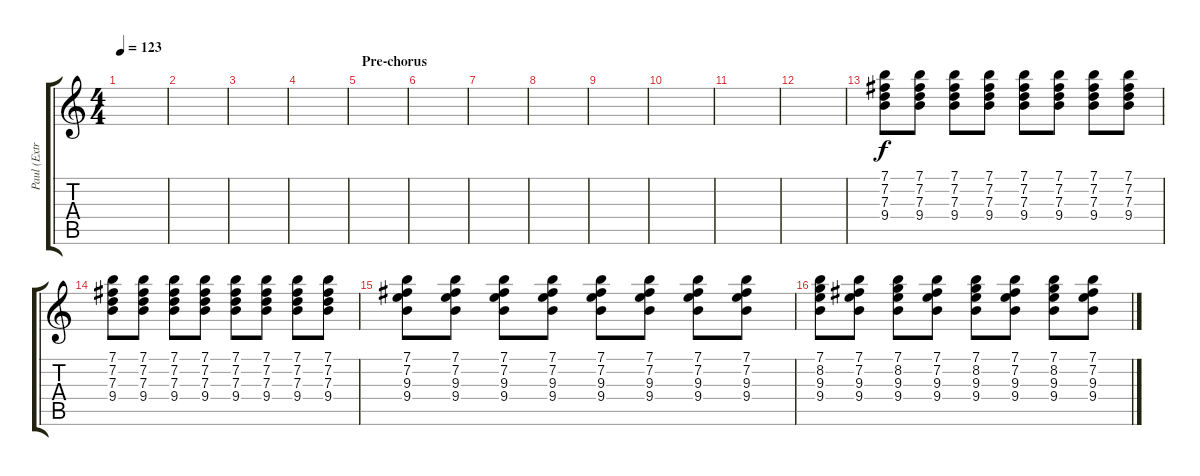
\track ("Paul (Extra Guitar)" "Paul (Extr") {instrument overdrivenguitar}
\staff {score tabs}
\tuning (E4 B3 G3 D3 A2 E2) {hide}
\ts (4 4)
\tempo 123
\clef g2
\ks c
|
|
|
|
\section ("" "Pre-chorus")
|
|
|
|
|
|
|
|
(7.1 7.2 7.3 9.4).8 (7.1 7.2 7.3 9.4).8 (7.1 7.2 7.3 9.4).8 (7.1 7.2 7.3 9.4).8 (7.1 7.2 7.3 9.4).8 (7.1 7.2 7.3 9.4).8 (7.1 7.2 7.3 9.4).8 (7.1 7.2 7.3 9.4).8 |
(7.1 7.2 7.3 9.4).8 (7.1 7.2 7.3 9.4).8 (7.1 7.2 7.3 9.4).8 (7.1 7.2 7.3 9.4).8 (7.1 7.2 7.3 9.4).8 (7.1 7.2 7.3 9.4).8 (7.1 7.2 7.3 9.4).8 (7.1 7.2 7.3 9.4).8 |
(7.1 7.2 9.3 9.4).8 (7.1 7.2 9.3 9.4).8 (7.1 7.2 9.3 9.4).8 (7.1 7.2 9.3 9.4).8 (7.1 7.2 9.3 9.4).8 (7.1 7.2 9.3 9.4).8 (7.1 7.2 9.3 9.4).8 (7.1 7.2 9.3 9.4).8 |
(7.1 8.2 9.3 9.4).8 (7.1 7.2 9.3 9.4).8 (7.1 8.2 9.3 9.4).8 (7.1 7.2 9.3 9.4).8 (7.1 8.2 9.3 9.4).8 (7.1 7.2 9.3 9.4).8 (7.1 8.2 9.3 9.4).8 (7.1 7.2 9.3 9.4).8
